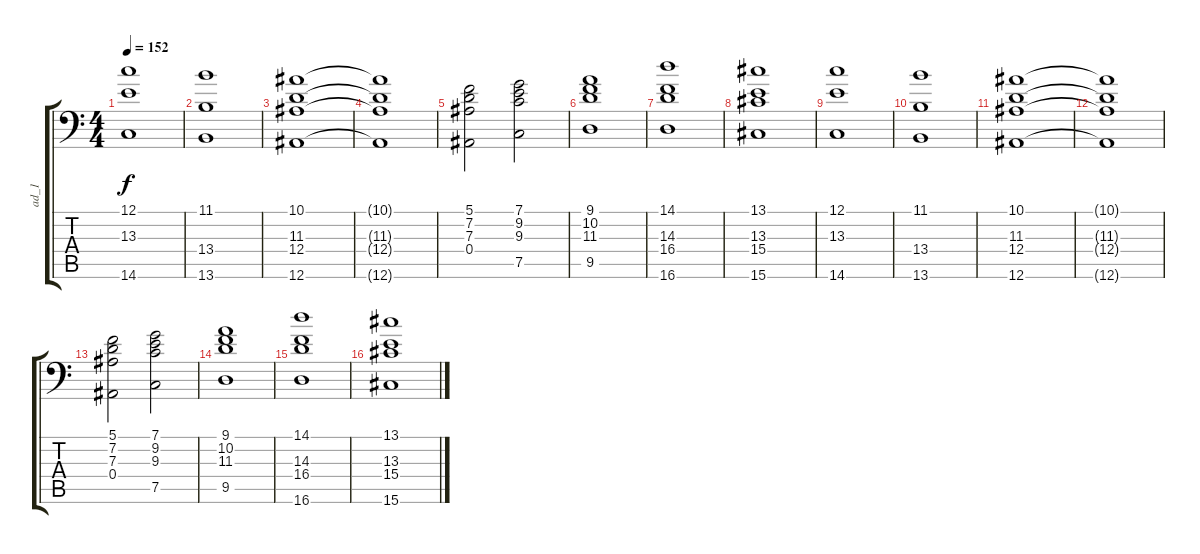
\track ("ad_1" "ad_1") {instrument orchestrahit}
\staff {score tabs}
\tuning (C4 G3 Eb3 Bb2 F2 Bb1) {hide}
\ts (4 4)
\tempo 152
\clef f4
\ks c
(12.1 13.3 14.6).1{dy f} |
(11.1 13.4 13.6).1 |
(10.1 11.3 12.4 12.6).1 |
(10.1{t} 11.3{t} 12.4{t} 12.6{t}).1 |
(5.1 7.2 7.3 0.4).2 (7.1 9.2 9.3 7.5).2 |
(9.1 10.2 11.3 9.5).1 |
(14.1 14.3 16.4 16.6).1 |
(13.1 13.3 15.4 15.6).1 |
(12.1 13.3 14.6).1 |
(11.1 13.4 13.6).1 |
(10.1 11.3 12.4 12.6).1 |
(10.1{t} 11.3{t} 12.4{t} 12.6{t}).1 |
(5.1 7.2 7.3 0.4).2 (7.1 9.2 9.3 7.5).2 |
(9.1 10.2 11.3 9.5).1 |
(14.1 14.3 16.4 16.6).1 |
(13.1 13.3 15.4 15.6).1
